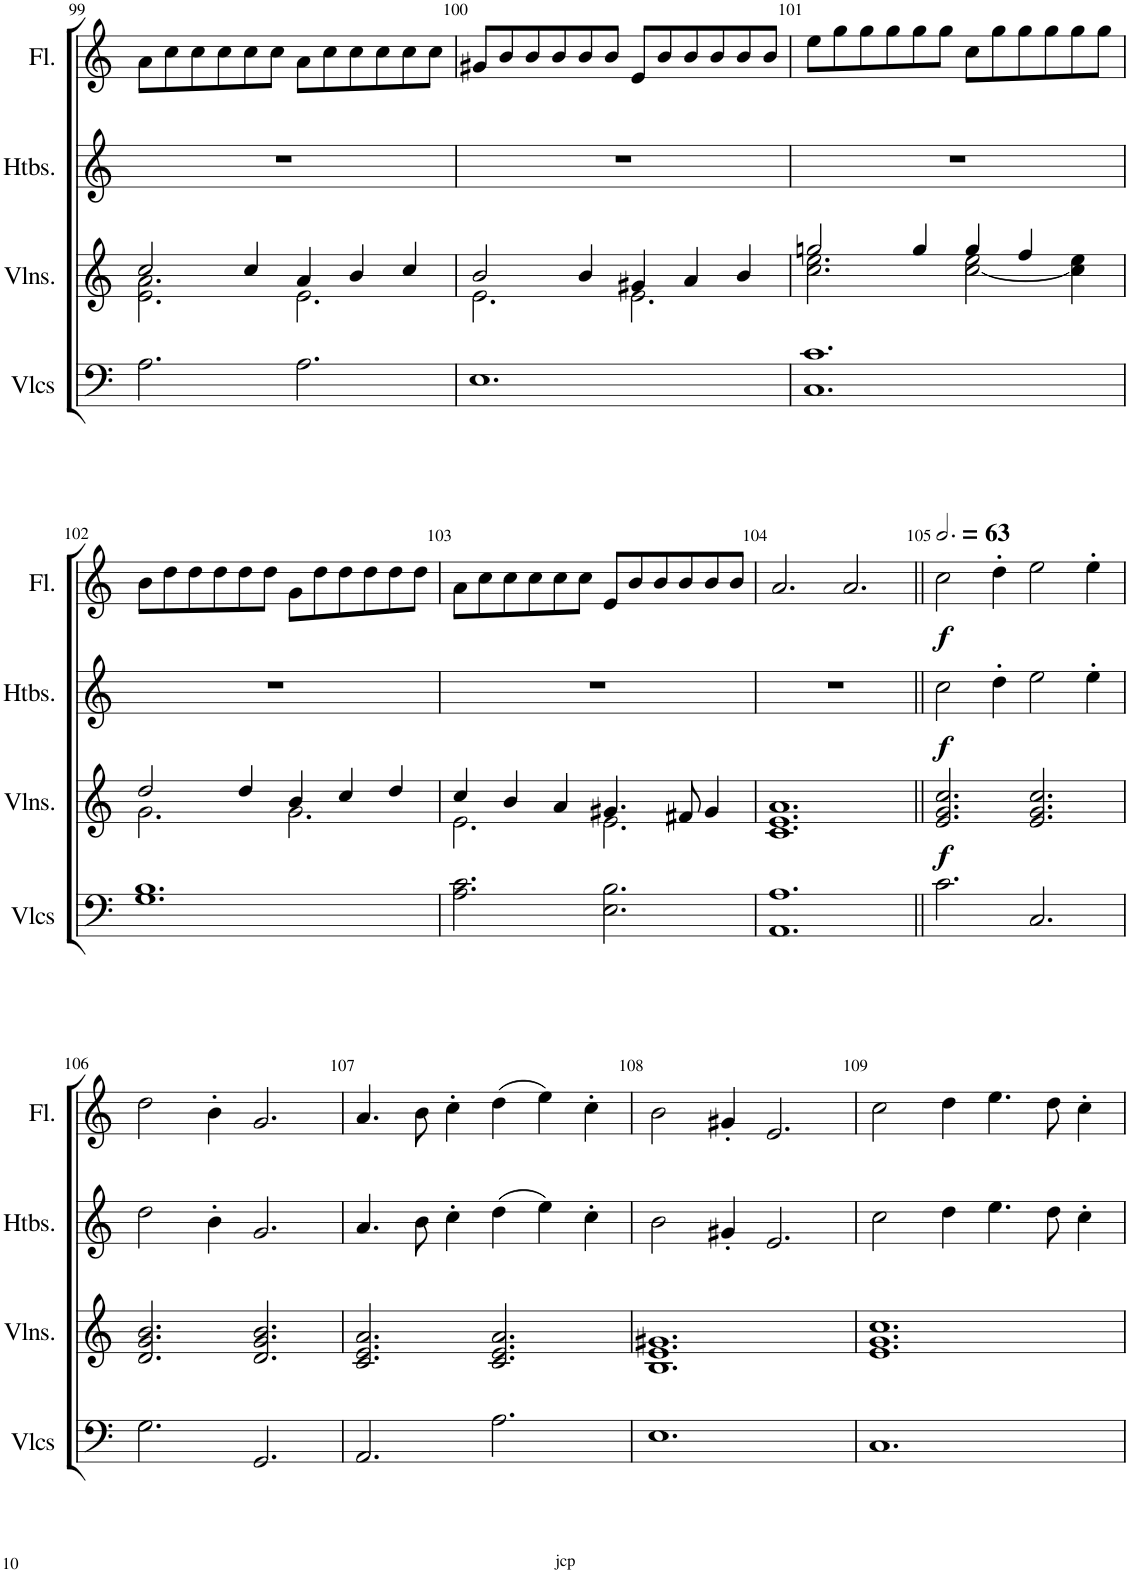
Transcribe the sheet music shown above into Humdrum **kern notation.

**kern	**kern	**dynam	**kern	**dynam	**kern	**dynam
*part4	*part3	*part3	*part2	*part2	*part1	*part1
*staff4	*staff3	*staff3	*staff2	*staff2	*staff1	*staff1
*I"Violoncelles	*I"Violons	*	*I"Hautbois	*	*I"Flûte	*
*I'Vlcs	*I'Vlns.	*	*I'Htbs.	*	*I'Fl.	*
!!LO:PB:g=z
*clefF4	*clefG2	*	*clefG2	*	*clefG2	*
*k[]	*k[]	*	*k[]	*	*k[]	*
*M6/4	*M6/4	*	*M6/4	*	*M6/4	*
=99	=99	=99	=99	=99	=99	=99
*	*^	*	*	*	*	*
2.A\	2cc/	2.e\ 2.a\	.	1.r	.	8a\L	.
.	.	.	.	.	.	8cc\	.
.	.	.	.	.	.	8cc\	.
.	.	.	.	.	.	8cc\	.
.	4cc/	.	.	.	.	8cc\	.
.	.	.	.	.	.	8cc\J	.
2.A\	4a/	2.e\	.	.	.	8a\L	.
.	.	.	.	.	.	8cc\	.
.	4b/	.	.	.	.	8cc\	.
.	.	.	.	.	.	8cc\	.
.	4cc/	.	.	.	.	8cc\	.
.	.	.	.	.	.	8cc\J	.
=100	=100	=100	=100	=100	=100	=100	=100
1.E	2b/	2.e\	.	1.r	.	8g#X/L	.
.	.	.	.	.	.	8b/	.
.	.	.	.	.	.	8b/	.
.	.	.	.	.	.	8b/	.
.	4b/	.	.	.	.	8b/	.
.	.	.	.	.	.	8b/J	.
.	4g#X/	2.e\	.	.	.	8e/L	.
.	.	.	.	.	.	8b/	.
.	4a/	.	.	.	.	8b/	.
.	.	.	.	.	.	8b/	.
.	4b/	.	.	.	.	8b/	.
.	.	.	.	.	.	8b/J	.
=101	=101	=101	=101	=101	=101	=101	=101
1.C 1.c	2ggn/	2.cc\ 2.ee\	.	1.r	.	8ee\L	.
.	.	.	.	.	.	8gg\	.
.	.	.	.	.	.	8gg\	.
.	.	.	.	.	.	8gg\	.
.	4gg/	.	.	.	.	8gg\	.
.	.	.	.	.	.	8gg\J	.
.	4gg/	[2cc\ 2ee\	.	.	.	8cc\L	.
.	.	.	.	.	.	8gg\	.
.	4ff/	.	.	.	.	8gg\	.
.	.	.	.	.	.	8gg\	.
.	4cc\] 4ee\	4ryy	.	.	.	8gg\	.
.	.	.	.	.	.	8gg\J	.
!!LO:LB:g=z
=102	=102	=102	=102	=102	=102	=102	=102
1.G 1.B	2dd/	2.g\	.	1.r	.	8b\L	.
.	.	.	.	.	.	8dd\	.
.	.	.	.	.	.	8dd\	.
.	.	.	.	.	.	8dd\	.
.	4dd/	.	.	.	.	8dd\	.
.	.	.	.	.	.	8dd\J	.
.	4b/	2.g\	.	.	.	8g\L	.
.	.	.	.	.	.	8dd\	.
.	4cc/	.	.	.	.	8dd\	.
.	.	.	.	.	.	8dd\	.
.	4dd/	.	.	.	.	8dd\	.
.	.	.	.	.	.	8dd\J	.
=103	=103	=103	=103	=103	=103	=103	=103
2.A\ 2.c\	4cc/	2.e\	.	1.r	.	8a\L	.
.	.	.	.	.	.	8cc\	.
.	4b/	.	.	.	.	8cc\	.
.	.	.	.	.	.	8cc\	.
.	4a/	.	.	.	.	8cc\	.
.	.	.	.	.	.	8cc\J	.
2.E\ 2.B\	4.g#X/	2.e\	.	.	.	8e/L	.
.	.	.	.	.	.	8b/	.
.	.	.	.	.	.	8b/	.
.	8f#X/	.	.	.	.	8b/	.
.	4g#/	.	.	.	.	8b/	.
.	.	.	.	.	.	8b/J	.
*	*v	*v	*	*	*	*	*
=104	=104	=104	=104	=104	=104	=104
1.AA 1.A	1.c 1.e 1.a	.	1.r	.	2.a/	.
.	.	.	.	.	2.a/	.
=105||	=105||	=105||	=105||	=105||	=105||	=105||
*	*	*	*	*	*MM189	*
!	!	!LO:DY:b	!	!LO:DY:b	!	!LO:DY:b
2.c\	2.e/ 2.g/ 2.cc/	f	2cc\	f	2cc\	f
.	.	.	4dd'\	.	4dd'\	.
2.C/	2.e/ 2.g/ 2.cc/	.	2ee\	.	2ee\	.
.	.	.	4ee'\	.	4ee'\	.
!!LO:LB:g=z
=106	=106	=106	=106	=106	=106	=106
2.G\	2.d/ 2.g/ 2.b/	.	2dd\	.	2dd\	.
.	.	.	4b'\	.	4b'\	.
2.GG/	2.d/ 2.g/ 2.b/	.	2.g/	.	2.g/	.
=107	=107	=107	=107	=107	=107	=107
2.AA/	2.c/ 2.e/ 2.a/	.	4.a/	.	4.a/	.
.	.	.	8b\	.	8b\	.
.	.	.	4cc'\	.	4cc'\	.
2.A\	2.c/ 2.e/ 2.a/	.	(4dd\	.	(4dd\	.
.	.	.	4ee\)	.	4ee\)	.
.	.	.	4cc'\	.	4cc'\	.
=108	=108	=108	=108	=108	=108	=108
1.E	1.B 1.e 1.g#X	.	2b\	.	2b\	.
.	.	.	4g#X'/	.	4g#X'/	.
.	.	.	2.e/	.	2.e/	.
=109	=109	=109	=109	=109	=109	=109
1.C	1.e 1.g 1.cc	.	2cc\	.	2cc\	.
.	.	.	4dd\	.	4dd\	.
.	.	.	4.ee\	.	4.ee\	.
.	.	.	8dd\	.	8dd\	.
.	.	.	4cc'\	.	4cc'\	.
=	=	=	=	=	=	=
*-	*-	*-	*-	*-	*-	*-
